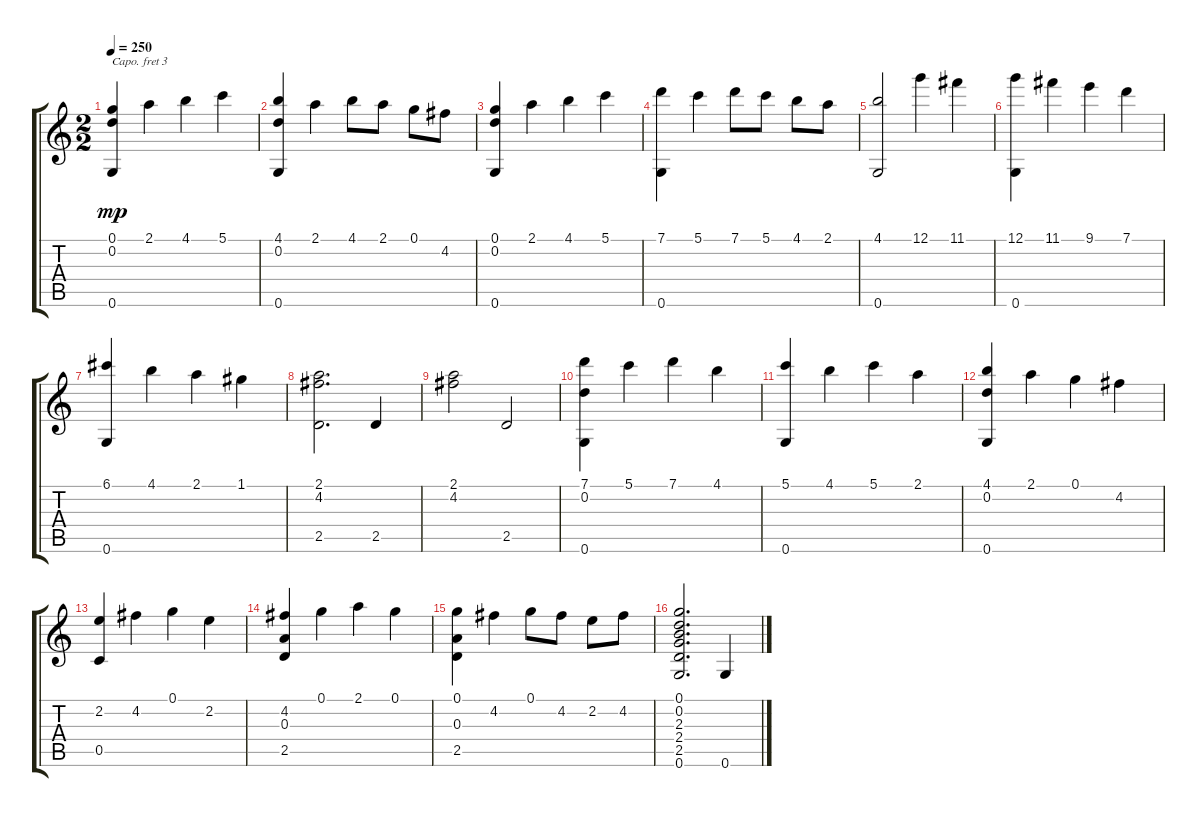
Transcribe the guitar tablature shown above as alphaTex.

\track "" {instrument acousticguitarsteel}
\staff {score tabs}
\capo 3
\tuning (E4 B3 Gb3 D3 A2 E2) {hide}
\ts (2 2)
\tempo 250
\clef g2
\ks c
(0.1 0.2 0.6).4{dy mp} 2.1.4 4.1.4 5.1.4 |
(4.1 0.2 0.6).4 2.1.4 4.1.8 2.1.8 0.1.8 4.2.8 |
(0.1 0.2 0.6).4 2.1.4 4.1.4 5.1.4 |
(7.1 0.6).4 5.1.4 7.1.8 5.1.8 4.1.8 2.1.8 |
(4.1 0.6).2 12.1.4 11.1.4 |
(12.1 0.6).4 11.1.4 9.1.4 7.1.4 |
(6.1 0.6).4 4.1.4 2.1.4 1.1.4 |
(2.1 4.2 2.5).2{d} 2.5.4 |
(2.1 4.2).2 2.5.2 |
(7.1 0.2 0.6).4 5.1.4 7.1.4 4.1.4 |
(5.1 0.6).4 4.1.4 5.1.4 2.1.4 |
(4.1 0.2 0.6).4 2.1.4 0.1.4 4.2.4 |
(2.2 0.5).4 4.2.4 0.1.4 2.2.4 |
(4.2 0.3 2.5).4 0.1.4 2.1.4 0.1.4 |
(0.1 0.3 2.5).4 4.2.4 0.1.8 4.2.8 2.2.8 4.2.8 |
(0.1 0.2 2.3 2.4 2.5 0.6).2{d} 0.6.4
